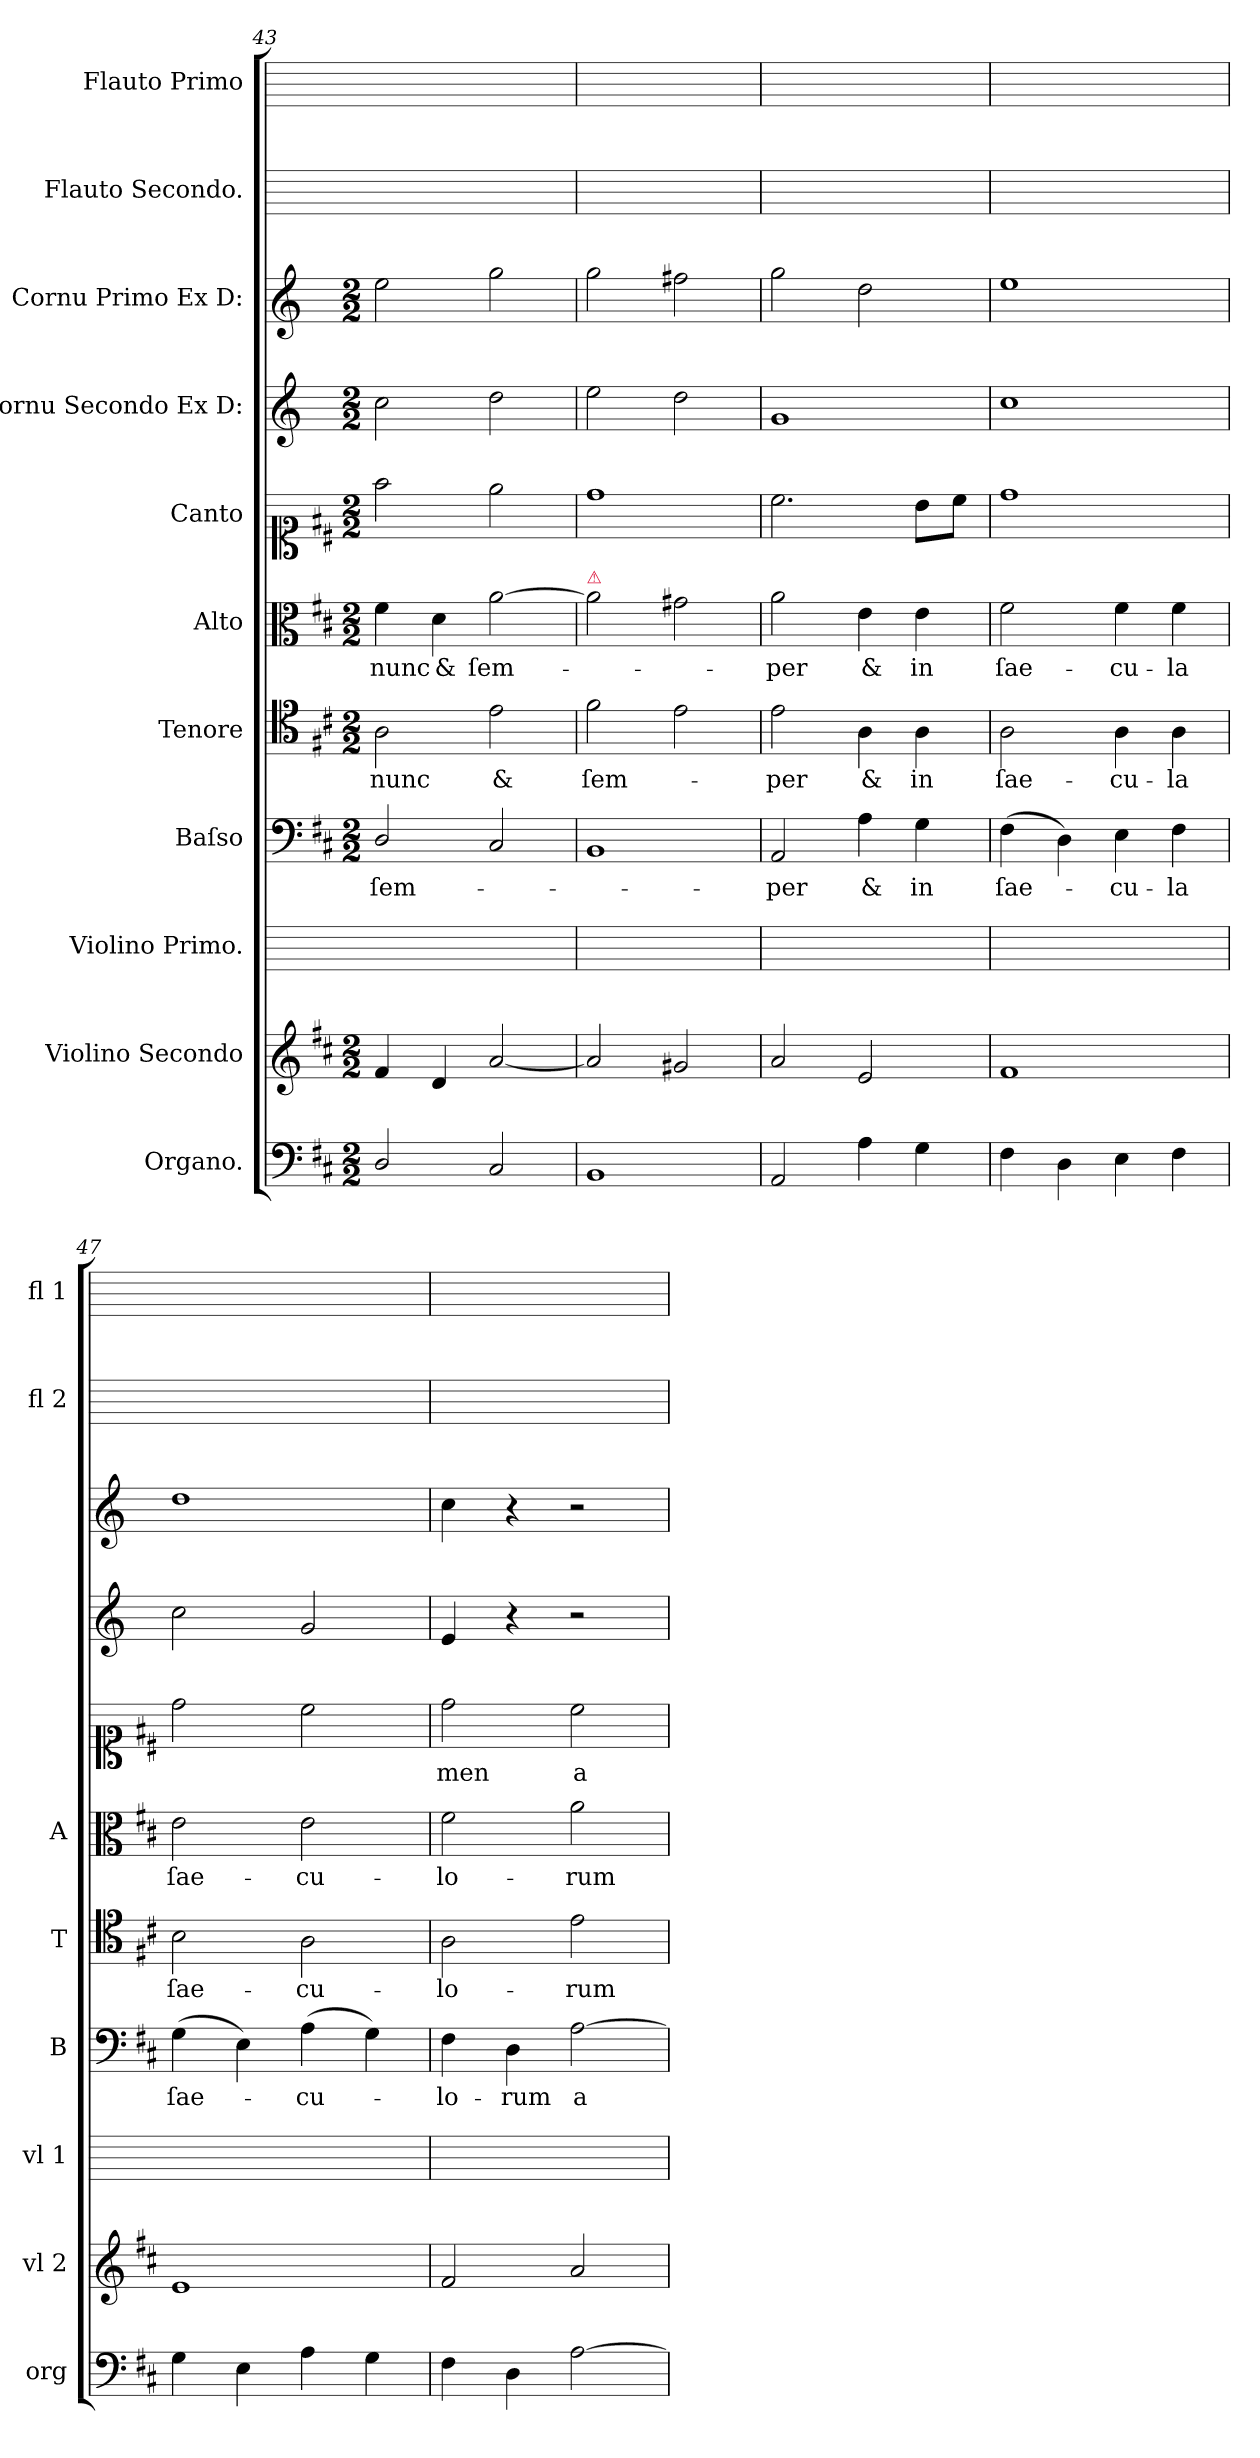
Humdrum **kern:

**kern	**kern	**kern	**kern	**text	**kern	**text	**kern	**text	**kern	**text	**kern	**kern	**kern	**kern
*part11	*part10	*part9	*part8	*part8	*part7	*part7	*part6	*part6	*part5	*part5	*part4	*part3	*part2	*part1
*staff11	*staff10	*staff9	*staff8	*staff8	*staff7	*staff7	*staff6	*staff6	*staff5	*staff5	*staff4	*staff3	*staff2	*staff1
*I"Organo.	*I"Violino Secondo	*I"Violino Primo.	*I"Baſso	*	*I"Tenore	*	*I"Alto	*	*I"Canto	*	*I"Cornu Secondo Ex D:	*I"Cornu Primo Ex D:	*I"Flauto Secondo.	*I"Flauto Primo
*I'org	*I'vl 2	*I'vl 1	*I'B	*	*I'T	*	*I'A	*	*	*	*	*	*I'fl 2	*I'fl 1
*clefF4	*clefG2	*	*clefF4	*	*clefC4	*	*clefC3	*	*clefC1	*	*clefG2	*clefG2	*	*
*	*	*	*	*	*	*	*	*	*	*	*ITrd6c10	*ITrd6c10	*	*
*k[f#c#]	*k[f#c#]	*	*k[f#c#]	*	*k[f#c#]	*	*k[f#c#]	*	*k[f#c#]	*	*k[f#c#]	*k[f#c#]	*	*
*M2/2	*M2/2	*	*M2/2	*	*M2/2	*	*M2/2	*	*M2/2	*	*M2/2	*M2/2	*	*
=43	=43	=43	=43	=43	=43	=43	=43	=43	=43	=43	=43	=43	=43	=43
2D/	4f#/	1ryy	2D/	ſem-	2A\	nunc	4f#\	nunc	2ff#\	.	2d\	2f#\	1ryy	1ryy
.	4d/	.	.	.	.	.	4d\	&	.	.	.	.	.	.
2C#/	[2a/	.	2C#/	.	2e\	&	[2a\	ſem-	2ee\	.	2e\	2a\	.	.
=44	=44	=44	=44	=44	=44	=44	=44	=44	=44	=44	=44	=44	=44	=44
!	!	!	!	!	!	!	!LO:TX:a:color=crimson:t=⚠	!	!	!	!	!	!	!
1BB	2a/]	1ryy	1BB	.	2f#\	ſem-	2a\]	.	1dd	.	2f#\	2a\	1ryy	1ryy
.	2g#X/	.	.	.	2e\	.	2g#X\	.	.	.	2e\	2g#X\	.	.
=45	=45	=45	=45	=45	=45	=45	=45	=45	=45	=45	=45	=45	=45	=45
2AA/	2a/	1ryy	2AA/	-per	2e\	-per	2a\	-per	2.cc#\	.	1A	2a\	1ryy	1ryy
4A\	2e/	.	4A\	&	4A\	&	4e\	&	.	.	.	2e\	.	.
4G\	.	.	4G\	in	4A\	in	4e\	in	8b\L	.	.	.	.	.
.	.	.	.	.	.	.	.	.	8cc#\J	.	.	.	.	.
=46	=46	=46	=46	=46	=46	=46	=46	=46	=46	=46	=46	=46	=46	=46
4F#\	1f#	1ryy	(4F#\	ſae-	2A\	ſae-	2f#\	ſae-	1dd	.	1d	1f#	1ryy	1ryy
4D\	.	.	4D\)	.	.	.	.	.	.	.	.	.	.	.
4E\	.	.	4E\	-cu-	4A\	-cu-	4f#\	-cu-	.	.	.	.	.	.
4F#\	.	.	4F#\	-la	4A\	-la	4f#\	-la	.	.	.	.	.	.
=47	=47	=47	=47	=47	=47	=47	=47	=47	=47	=47	=47	=47	=47	=47
4G\	1e	1ryy	(4G\	ſae-	2B\	ſae-	2e\	ſae-	2dd\	.	2d\	1e	1ryy	1ryy
4E\	.	.	4E\)	.	.	.	.	.	.	.	.	.	.	.
4A\	.	.	(4A\	-cu-	2A\	-cu-	2e\	-cu-	2cc#\	.	2A/	.	.	.
4G\	.	.	4G\)	.	.	.	.	.	.	.	.	.	.	.
=48	=48	=48	=48	=48	=48	=48	=48	=48	=48	=48	=48	=48	=48	=48
4F#\	2f#/	1ryy	4F#\	-lo-	2A\	-lo-	2f#\	-lo-	2dd\	-men	4F#/	4d\	1ryy	1ryy
4D\	.	.	4D\	-rum	.	.	.	.	.	.	4r	4r	.	.
[2A\	2a/	.	[2A\	a-	2e\	-rum	2a\	-rum	2cc#\	a-	2r	2r	.	.
=	=	=	=	=	=	=	=	=	=	=	=	=	=	=
*-	*-	*-	*-	*-	*-	*-	*-	*-	*-	*-	*-	*-	*-	*-
